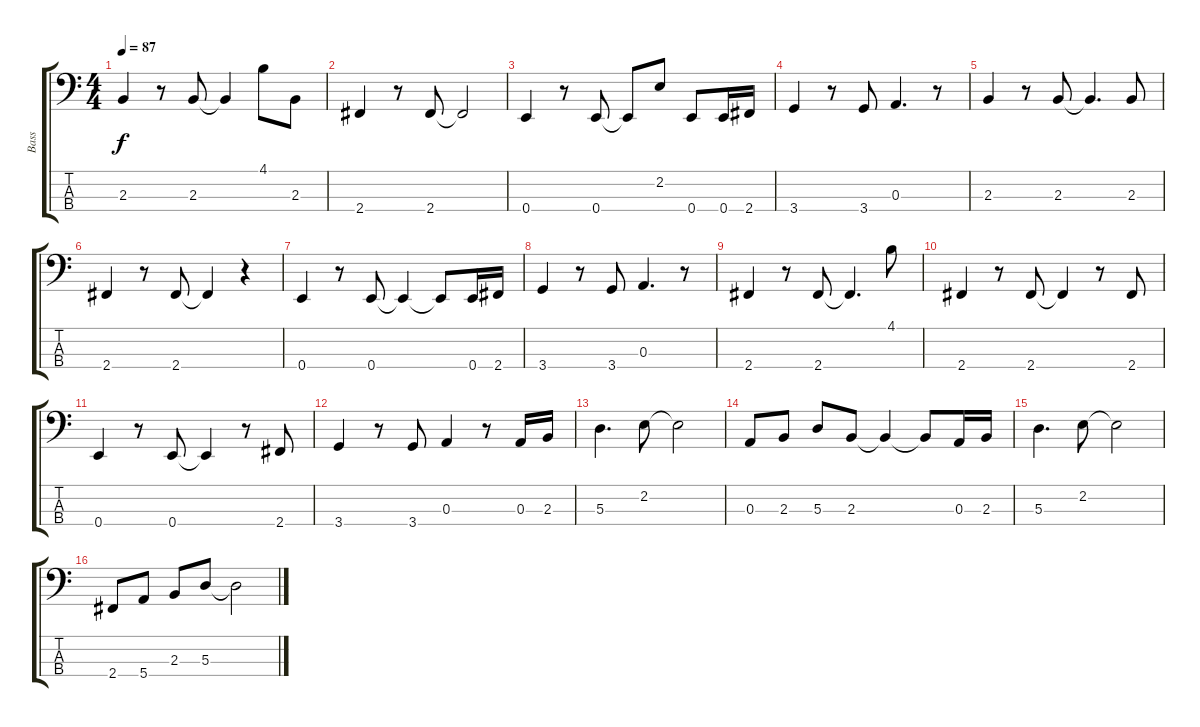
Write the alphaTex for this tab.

\track ("Bass" "Bass") {instrument electricbassfinger}
\staff {score tabs}
\tuning (G2 D2 A1 E1) {hide}
\ts (4 4)
\tempo 87
\clef f4
\ks c
2.3.4{dy f} r.8 2.3.8 2.3{t}.4 4.1.8 2.3.8 |
2.4.4 r.8 2.4.8 2.4{t}.2 |
0.4.4 r.8 0.4.8 0.4{t}.8 2.2.8 0.4.8 0.4.16 2.4.16 |
3.4.4 r.8 3.4.8 0.3.4{d} r.8 |
2.3.4 r.8 2.3.8 2.3{t}.4{d} 2.3.8 |
2.4.4 r.8 2.4.8 2.4{t}.4 r.4 |
0.4.4 r.8 0.4.8 0.4{t}.4 0.4{t}.8 0.4.16 2.4.16 |
3.4.4 r.8 3.4.8 0.3.4{d} r.8 |
2.4.4 r.8 2.4.8 2.4{t}.4{d} 4.1.8 |
2.4.4 r.8 2.4.8 2.4{t}.4 r.8 2.4.8 |
0.4.4 r.8 0.4.8 0.4{t}.4 r.8 2.4.8 |
3.4.4 r.8 3.4.8 0.3.4 r.8 0.3.16 2.3.16 |
5.3.4{d} 2.2.8 2.2{t}.2 |
0.3.8 2.3.8 5.3.8 2.3.8 2.3{t}.4 2.3{t}.8 0.3.16 2.3.16 |
5.3.4{d} 2.2.8 2.2{t}.2 |
2.4.8 5.4.8 2.3.8 5.3.8 5.3{t}.2
